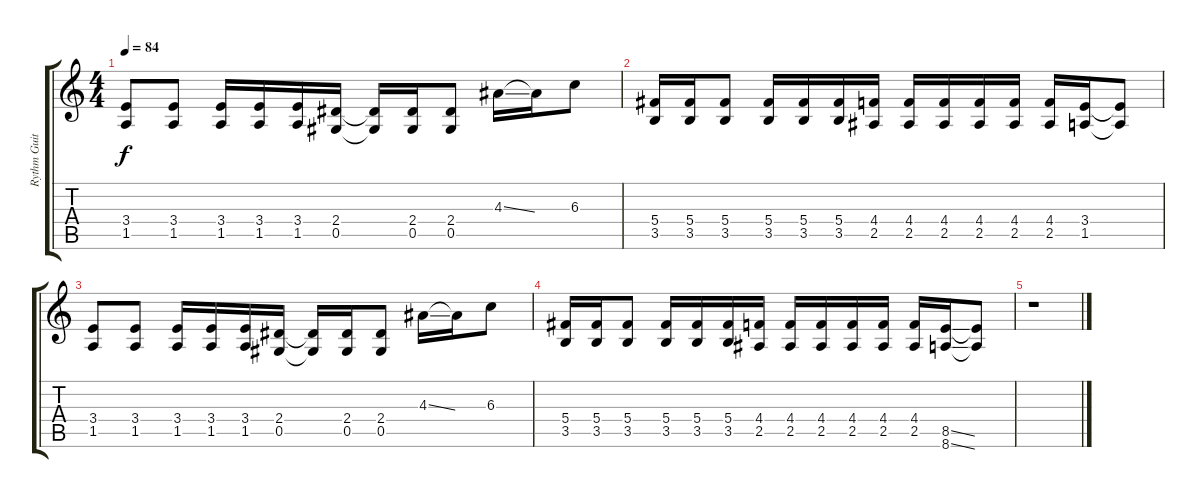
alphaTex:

\track ("Rythm Guitar 1" "Rythm Guit") {instrument overdrivenguitar}
\staff {score tabs}
\tuning (Eb4 Bb3 Gb3 Db3 Ab2 Db2) {hide}
\ts (4 4)
\tempo 84
\clef g2
\ks c
(3.4 1.5).8{dy f} (3.4 1.5).8 (3.4 1.5).16 (3.4 1.5).16 (3.4 1.5).16 (2.4 0.5).16 (2.4{t} 0.5{t}).16 (2.4 0.5).16 (2.4 0.5).8 4.3{ss}.16 4.3{t}.16 6.3.8 |
(5.4 3.5).16 (5.4 3.5).16 (5.4 3.5).8 (5.4 3.5).16 (5.4 3.5).16 (5.4 3.5).16 (4.4 2.5).16 (4.4 2.5).16 (4.4 2.5).16 (4.4 2.5).16 (4.4 2.5).16 (4.4 2.5).16 (3.4 1.5).16 (3.4{t} 1.5{t}).8 |
(3.4 1.5).8 (3.4 1.5).8 (3.4 1.5).16 (3.4 1.5).16 (3.4 1.5).16 (2.4 0.5).16 (2.4{t} 0.5{t}).16 (2.4 0.5).16 (2.4 0.5).8 4.3{ss}.16 4.3{t}.16 6.3.8 |
(5.4 3.5).16 (5.4 3.5).16 (5.4 3.5).8 (5.4 3.5).16 (5.4 3.5).16 (5.4 3.5).16 (4.4 2.5).16 (4.4 2.5).16 (4.4 2.5).16 (4.4 2.5).16 (4.4 2.5).16 (4.4 2.5).16 (8.5{ss} 8.6{ss}).16 (8.5{t} 8.6{t}).8 |
r.1
